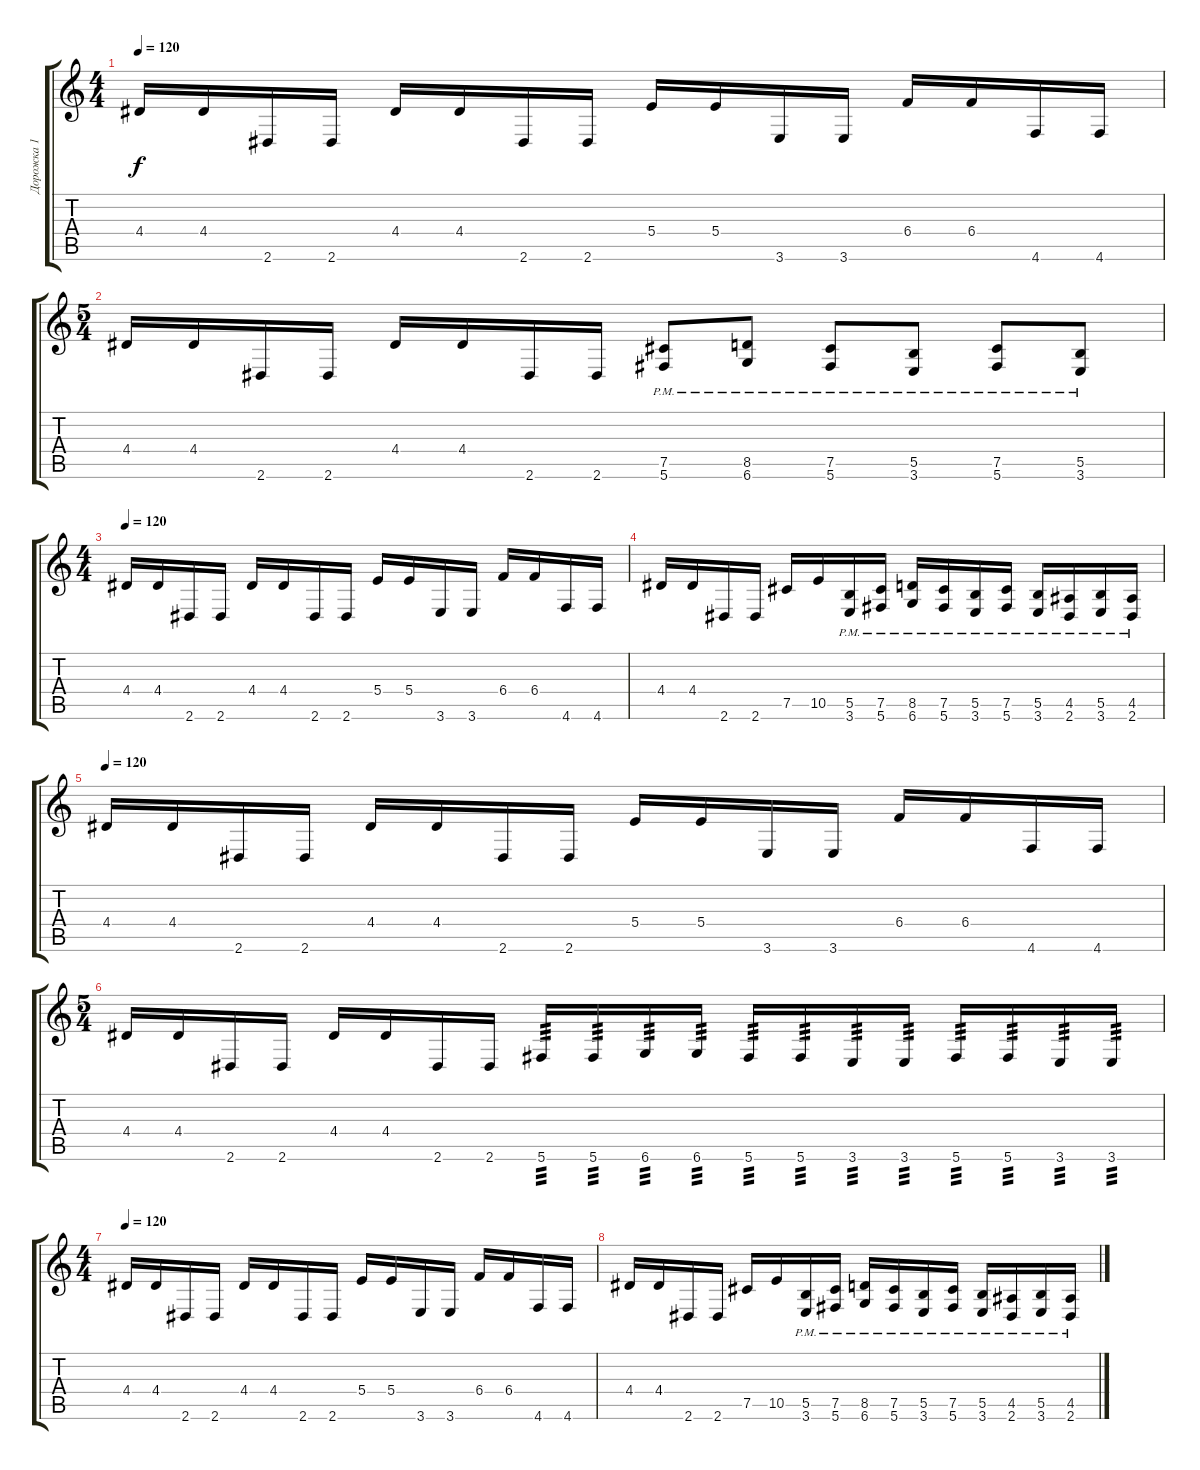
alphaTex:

\track ("Дорожка 1" "Дорожка 1") {instrument distortionguitar}
\staff {score tabs}
\tuning (Db4 Ab3 E3 B2 Gb2 Db2) {hide}
\ts (4 4)
\tempo 120
\clef g2
\ks c
4.4.16{dy f} 4.4.16 2.6.16 2.6.16 4.4.16 4.4.16 2.6.16 2.6.16 5.4.16 5.4.16 3.6.16 3.6.16 6.4.16 6.4.16 4.6.16 4.6.16 |
\ts (5 4)
4.4.16 4.4.16 2.6.16 2.6.16 4.4.16 4.4.16 2.6.16 2.6.16 (7.5{pm} 5.6{pm}).8 (8.5{pm} 6.6{pm}).8 (7.5{pm} 5.6{pm}).8 (5.5{pm} 3.6{pm}).8 (7.5{pm} 5.6{pm}).8 (5.5{pm} 3.6{pm}).8 |
\ts (4 4)
\tempo 120
4.4.16 4.4.16 2.6.16 2.6.16 4.4.16 4.4.16 2.6.16 2.6.16 5.4.16 5.4.16 3.6.16 3.6.16 6.4.16 6.4.16 4.6.16 4.6.16 |
4.4.16 4.4.16 2.6.16 2.6.16 7.5.16 10.5.16 (5.5{pm} 3.6{pm}).16 (7.5{pm} 5.6{pm}).16 (8.5{pm} 6.6{pm}).16 (7.5{pm} 5.6{pm}).16 (5.5{pm} 3.6{pm}).16 (7.5{pm} 5.6{pm}).16 (5.5{pm} 3.6{pm}).16 (4.5{pm} 2.6{pm}).16 (5.5{pm} 3.6{pm}).16 (4.5{pm} 2.6{pm}).16 |
\tempo 120
4.4.16 4.4.16 2.6.16 2.6.16 4.4.16 4.4.16 2.6.16 2.6.16 5.4.16 5.4.16 3.6.16 3.6.16 6.4.16 6.4.16 4.6.16 4.6.16 |
\ts (5 4)
4.4.16 4.4.16 2.6.16 2.6.16 4.4.16 4.4.16 2.6.16 2.6.16 5.6.16{tp 3} 5.6.16{tp 3} 6.6.16{tp 3} 6.6.16{tp 3} 5.6.16{tp 3} 5.6.16{tp 3} 3.6.16{tp 3} 3.6.16{tp 3} 5.6.16{tp 3} 5.6.16{tp 3} 3.6.16{tp 3} 3.6.16{tp 3} |
\ts (4 4)
\tempo 120
4.4.16 4.4.16 2.6.16 2.6.16 4.4.16 4.4.16 2.6.16 2.6.16 5.4.16 5.4.16 3.6.16 3.6.16 6.4.16 6.4.16 4.6.16 4.6.16 |
4.4.16 4.4.16 2.6.16 2.6.16 7.5.16 10.5.16 (5.5{pm} 3.6{pm}).16 (7.5{pm} 5.6{pm}).16 (8.5{pm} 6.6{pm}).16 (7.5{pm} 5.6{pm}).16 (5.5{pm} 3.6{pm}).16 (7.5{pm} 5.6{pm}).16 (5.5{pm} 3.6{pm}).16 (4.5{pm} 2.6{pm}).16 (5.5{pm} 3.6{pm}).16 (4.5{pm} 2.6{pm}).16
